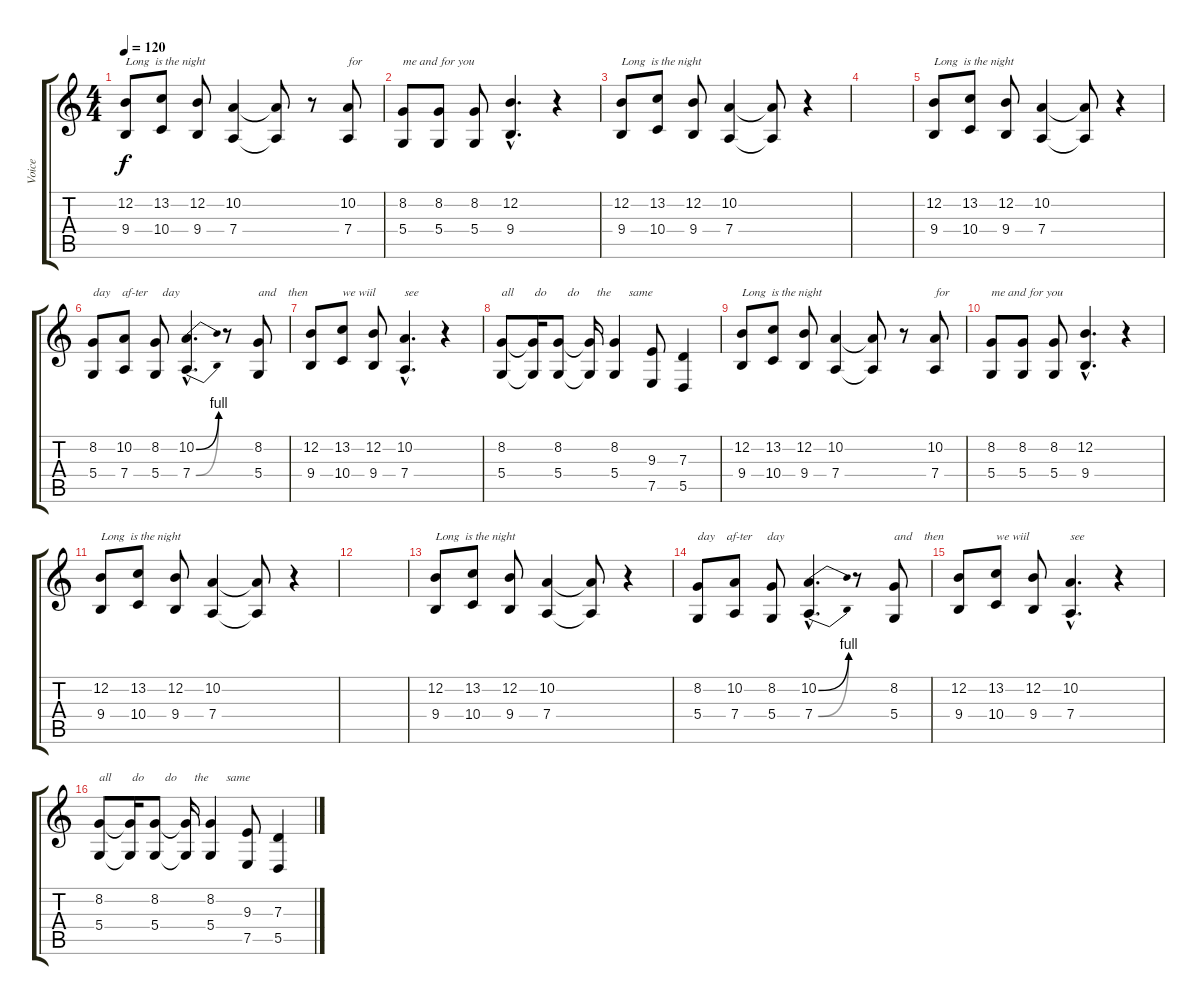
\track ("Voice" "Voice") {instrument oboe}
\staff {score tabs}
\tuning (E4 B3 G3 D3 A2 E2) {hide}
\ts (4 4)
\tempo 120
\clef g2
\ks c
(12.2 9.4).8{txt "Long  is the night" dy f} (13.2 10.4).8 (12.2 9.4).8 (10.2 7.4).4 (10.2{t} 7.4{t}).8 r.8 (10.2 7.4).8{txt "for "} |
(8.2 5.4).8{txt "me and for you"} (8.2 5.4).8 (8.2 5.4).8 (12.2{hac} 9.4{hac}).4{d} r.4 |
(12.2 9.4).8{txt "Long  is the night"} (13.2 10.4).8 (12.2 9.4).8 (10.2 7.4).4 (10.2{t} 7.4{t}).8 r.4 |
|
(12.2 9.4).8{txt "Long  is the night"} (13.2 10.4).8 (12.2 9.4).8 (10.2 7.4).4 (10.2{t} 7.4{t}).8 r.4 |
(8.2 5.4).8{txt "day    af-ter     day"} (10.2 7.4).8 (8.2 5.4).8 (10.2{be (bend 0 0 60 4) hac} 7.4{be (bend 0 0 60 4) hac}).4{d} r.8 (8.2 5.4).8{txt "and    then"} |
(12.2 9.4).8 (13.2 10.4).8{txt "we wiil"} (12.2 9.4).8 (10.2{hac} 7.4{hac}).4{d txt "see"} r.4 |
(8.2 5.4).8{txt "all       do       do      the      same"} (8.2{t} 5.4{t}).16 (8.2 5.4).8 (8.2{t} 5.4{t}).16 (8.2 5.4).4 (9.3 7.5).8 (7.3 5.5).4 |
(12.2 9.4).8{txt "Long  is the night"} (13.2 10.4).8 (12.2 9.4).8 (10.2 7.4).4 (10.2{t} 7.4{t}).8 r.8 (10.2 7.4).8{txt "for "} |
(8.2 5.4).8{txt "me and for you"} (8.2 5.4).8 (8.2 5.4).8 (12.2{hac} 9.4{hac}).4{d} r.4 |
(12.2 9.4).8{txt "Long  is the night"} (13.2 10.4).8 (12.2 9.4).8 (10.2 7.4).4 (10.2{t} 7.4{t}).8 r.4 |
|
(12.2 9.4).8{txt "Long  is the night"} (13.2 10.4).8 (12.2 9.4).8 (10.2 7.4).4 (10.2{t} 7.4{t}).8 r.4 |
(8.2 5.4).8{txt "day    af-ter     day"} (10.2 7.4).8 (8.2 5.4).8 (10.2{be (bend 0 0 60 4) hac} 7.4{be (bend 0 0 60 4) hac}).4{d} r.8 (8.2 5.4).8{txt "and    then"} |
(12.2 9.4).8 (13.2 10.4).8{txt "we wiil"} (12.2 9.4).8 (10.2{hac} 7.4{hac}).4{d txt "see"} r.4 |
(8.2 5.4).8{txt "all       do       do      the      same"} (8.2{t} 5.4{t}).16 (8.2 5.4).8 (8.2{t} 5.4{t}).16 (8.2 5.4).4 (9.3 7.5).8 (7.3 5.5).4
